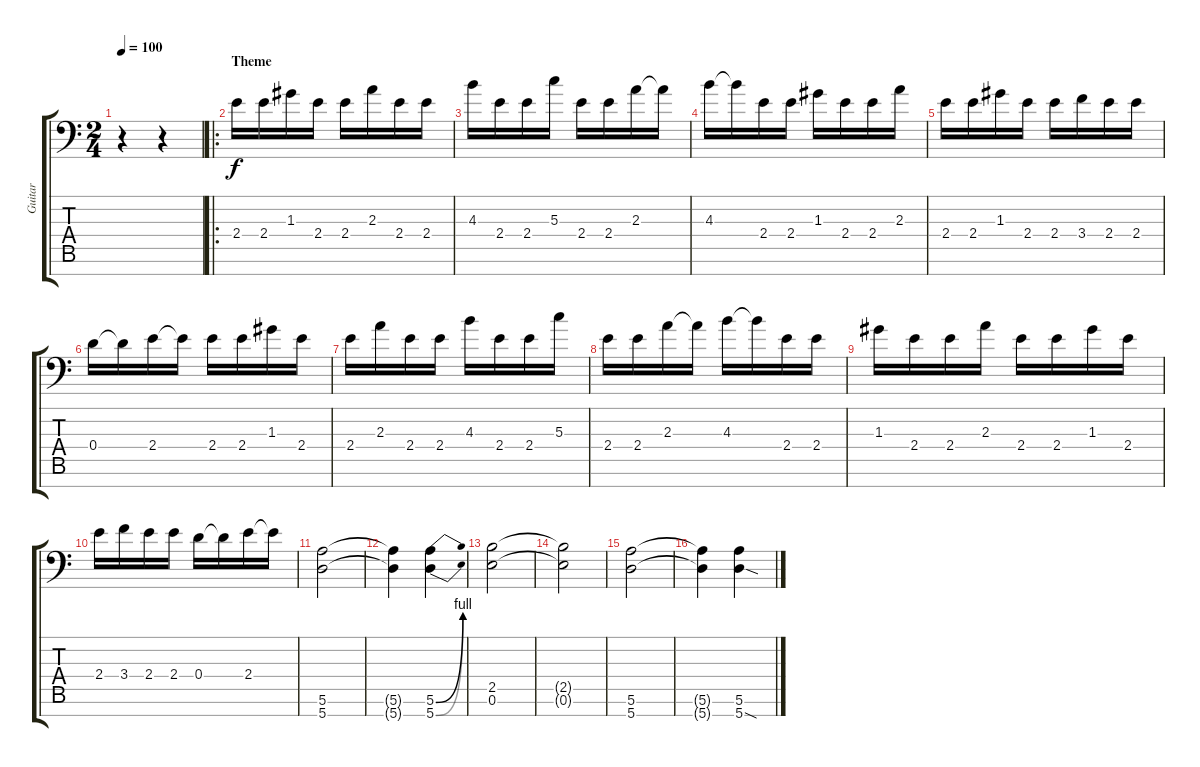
\track ("Guitar" "Guitar") {instrument distortionguitar}
\staff {score tabs}
\tuning (E4 B3 G3 D3 A2 E2 A1) {hide}
\ts (2 4)
\tempo 100
\clef f4
\ks c
r.4{dy f instrument distortionguitar} r.4 |
\ro
\section ("" "Theme")
2.4.16 2.4.16 1.3.16 2.4.16 2.4.16 2.3.16 2.4.16 2.4.16 |
4.3.16 2.4.16 2.4.16 5.3.16 2.4.16 2.4.16 2.3.16 2.3{t}.16 |
4.3.16 4.3{t}.16 2.4.16 2.4.16 1.3.16 2.4.16 2.4.16 2.3.16 |
2.4.16 2.4.16 1.3.16 2.4.16 2.4.16 3.4.16 2.4.16 2.4.16 |
0.4.16 0.4{t}.16 2.4.16 2.4{t}.16 2.4.16 2.4.16 1.3.16 2.4.16 |
2.4.16 2.3.16 2.4.16 2.4.16 4.3.16 2.4.16 2.4.16 5.3.16 |
2.4.16 2.4.16 2.3.16 2.3{t}.16 4.3.16 4.3{t}.16 2.4.16 2.4.16 |
1.3.16 2.4.16 2.4.16 2.3.16 2.4.16 2.4.16 1.3.16 2.4.16 |
2.4.16 3.4.16 2.4.16 2.4.16 0.4.16 0.4{t}.16 2.4.16 2.4{t}.16 |
(5.6 5.7).2 |
(5.6{t} 5.7{t}).4 (5.6{be (bend 0 0 60 4)} 5.7{be (bend 0 0 60 4)}).4 |
(2.5 0.6).2 |
(2.5{t} 0.6{t}).2 |
(5.6 5.7).2 |
(5.6{t} 5.7{t}).4 (5.6{ss} 5.7{sod}).4
